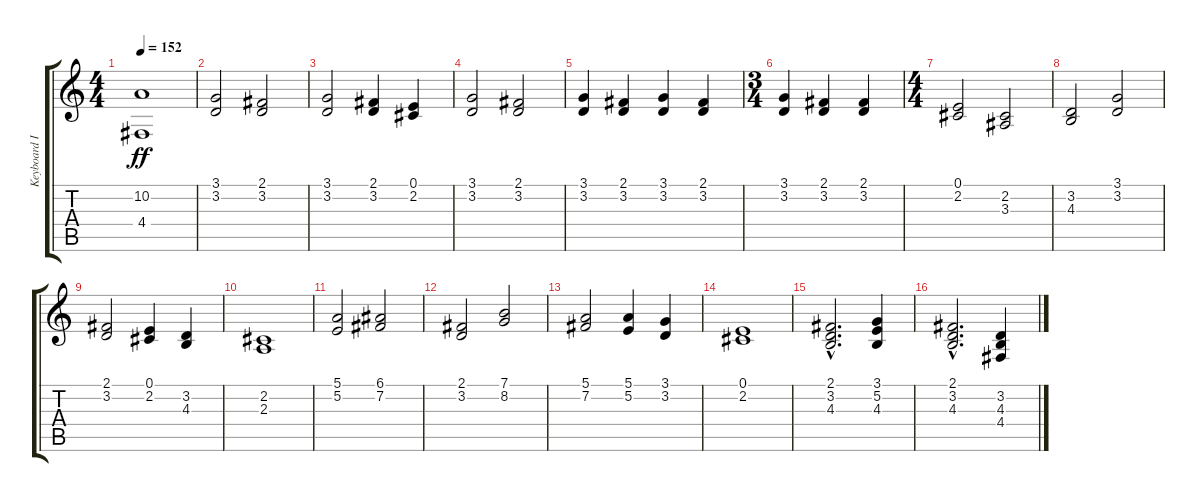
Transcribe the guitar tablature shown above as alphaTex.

\track ("Keyboard I" "Keyboard I") {instrument pad3polysynth}
\staff {score tabs}
\tuning (E4 B3 G3 D3 A2 E2) {hide}
\ts (4 4)
\tempo 152
\clef g2
\ks c
(10.2 4.4).1{dy ff instrument fx1rain} |
(3.1 3.2).2{instrument fx1rain} (2.1 3.2).2 |
(3.1 3.2).2{instrument fx1rain} (2.1 3.2).4 (0.1 2.2).4 |
(3.1 3.2).2{instrument fx1rain} (2.1 3.2).2 |
(3.1 3.2).4{instrument fx1rain} (2.1 3.2).4 (3.1 3.2).4 (2.1 3.2).4 |
\ts (3 4)
(3.1 3.2).4{instrument fx1rain} (2.1 3.2).4 (2.1 3.2).4 |
\ts (4 4)
(0.1 2.2).2{instrument fx1rain} (2.2 3.3).2 |
(3.2 4.3).2{instrument fx1rain} (3.1 3.2).2 |
(2.1 3.2).2{instrument fx1rain} (0.1 2.2).4 (3.2 4.3).4 |
(2.2 2.3).1{instrument fx1rain} |
(5.1 5.2).2{instrument fx1rain} (6.1 7.2).2 |
(2.1 3.2).2{instrument fx1rain} (7.1 8.2).2 |
(5.1 7.2).2{instrument fx1rain} (5.1 5.2).4 (3.1 3.2).4 |
(0.1 2.2).1{instrument fx1rain} |
(2.1{hac} 3.2{hac} 4.3{hac}).2{d instrument fx1rain} (3.1 5.2 4.3).4 |
(2.1{hac} 3.2{hac} 4.3{hac}).2{d instrument fx1rain} (3.2 4.3 4.4).4
